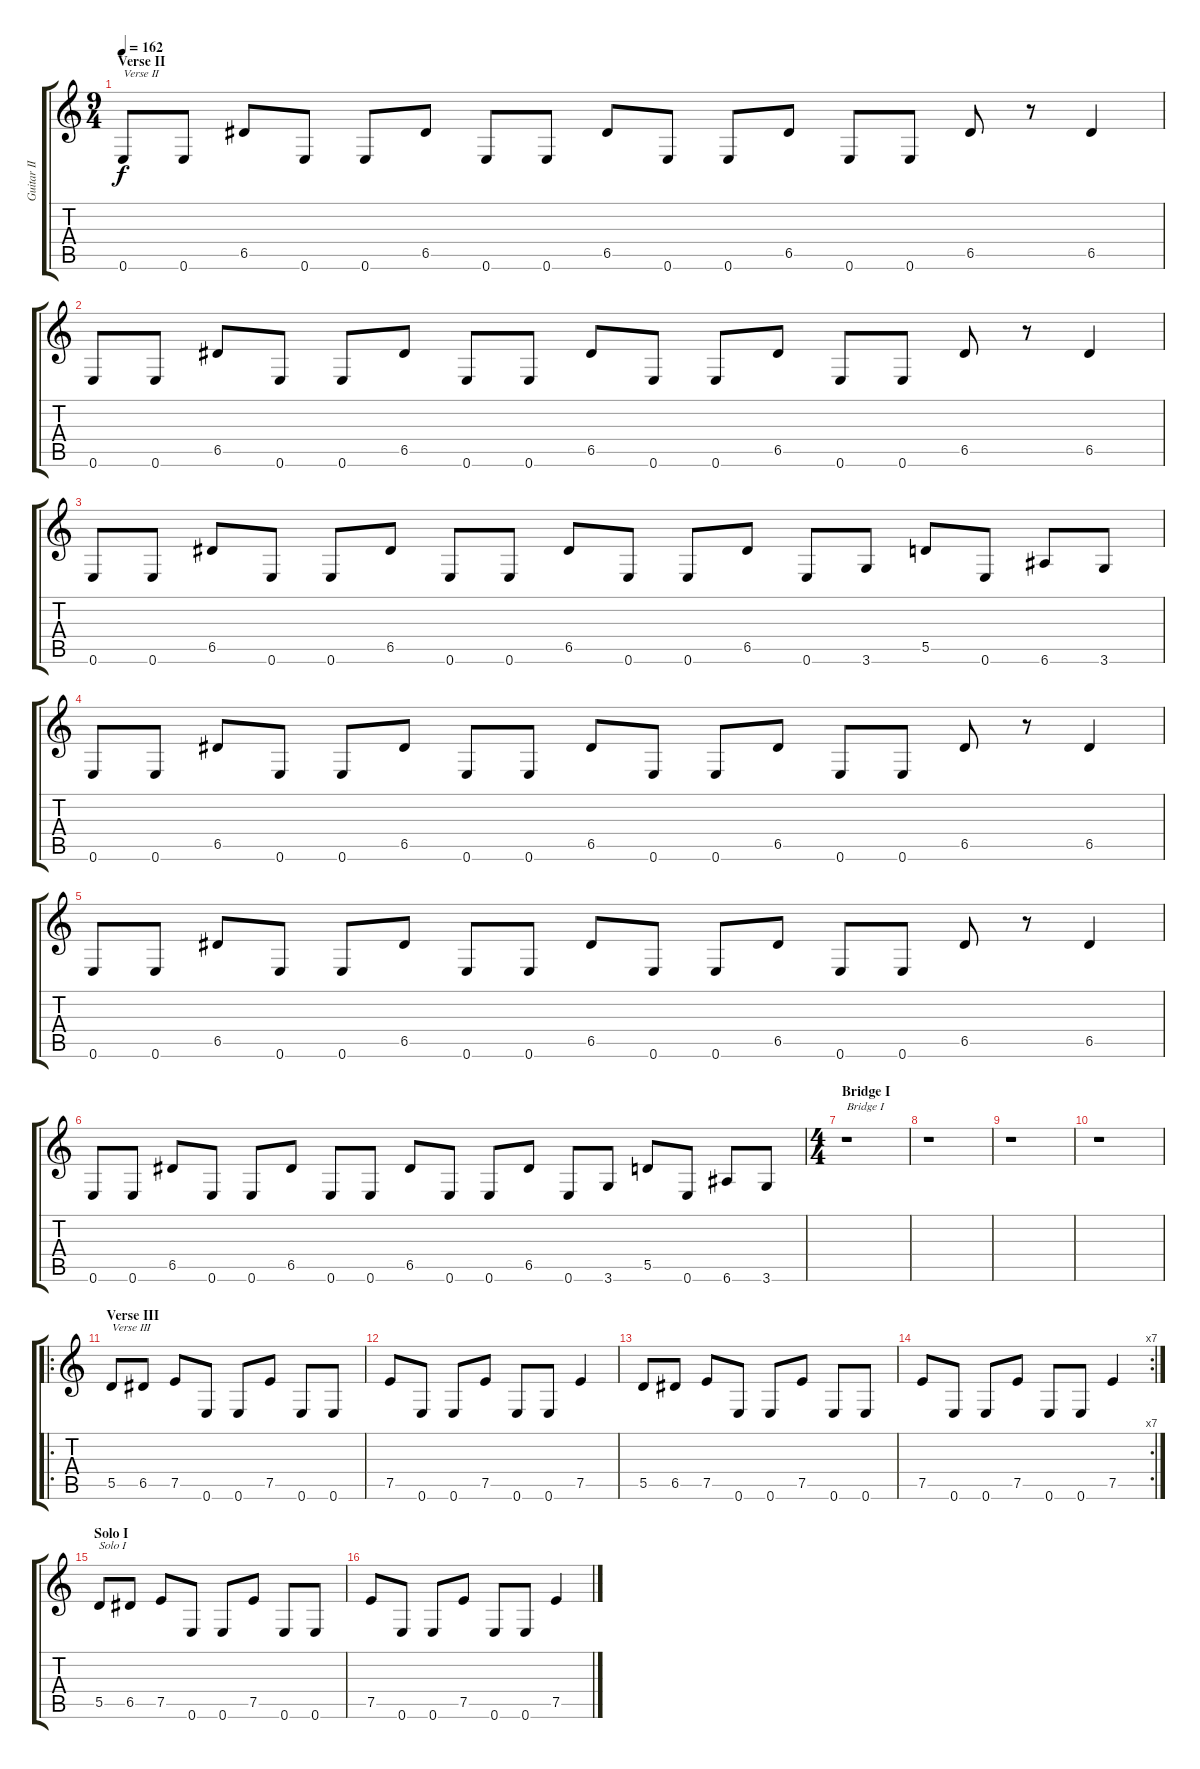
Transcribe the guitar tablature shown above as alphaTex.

\track ("Guitar II [Steven Wilson]" "Guitar II ") {instrument distortionguitar}
\staff {score tabs}
\tuning (E4 B3 G3 D3 A2 E2) {hide}
\ts (9 4)
\section ("" "Verse II")
\tempo 162
\clef g2
\ks c
0.6.8{txt "Verse II" dy f} 0.6.8 6.5.8 0.6.8 0.6.8 6.5.8 0.6.8 0.6.8 6.5.8 0.6.8 0.6.8 6.5.8 0.6.8 0.6.8 6.5.8 r.8 6.5.4 |
0.6.8 0.6.8 6.5.8 0.6.8 0.6.8 6.5.8 0.6.8 0.6.8 6.5.8 0.6.8 0.6.8 6.5.8 0.6.8 0.6.8 6.5.8 r.8 6.5.4 |
0.6.8 0.6.8 6.5.8 0.6.8 0.6.8 6.5.8 0.6.8 0.6.8 6.5.8 0.6.8 0.6.8 6.5.8 0.6.8 3.6.8 5.5.8 0.6.8 6.6.8 3.6.8 |
0.6.8 0.6.8 6.5.8 0.6.8 0.6.8 6.5.8 0.6.8 0.6.8 6.5.8 0.6.8 0.6.8 6.5.8 0.6.8 0.6.8 6.5.8 r.8 6.5.4 |
0.6.8 0.6.8 6.5.8 0.6.8 0.6.8 6.5.8 0.6.8 0.6.8 6.5.8 0.6.8 0.6.8 6.5.8 0.6.8 0.6.8 6.5.8 r.8 6.5.4 |
0.6.8 0.6.8 6.5.8 0.6.8 0.6.8 6.5.8 0.6.8 0.6.8 6.5.8 0.6.8 0.6.8 6.5.8 0.6.8 3.6.8 5.5.8 0.6.8 6.6.8 3.6.8 |
\ts (4 4)
\section ("" "Bridge I")
r.1{txt "Bridge I"} |
r.1 |
r.1 |
r.1 |
\ro
\section ("" "Verse III")
5.5.8{txt "Verse III"} 6.5.8 7.5.8 0.6.8 0.6.8 7.5.8 0.6.8 0.6.8 |
7.5.8 0.6.8 0.6.8 7.5.8 0.6.8 0.6.8 7.5.4 |
5.5.8 6.5.8 7.5.8 0.6.8 0.6.8 7.5.8 0.6.8 0.6.8 |
\rc 7
7.5.8 0.6.8 0.6.8 7.5.8 0.6.8 0.6.8 7.5.4 |
\section ("" "Solo I")
5.5.8{txt "Solo I"} 6.5.8 7.5.8 0.6.8 0.6.8 7.5.8 0.6.8 0.6.8 |
7.5.8 0.6.8 0.6.8 7.5.8 0.6.8 0.6.8 7.5.4
